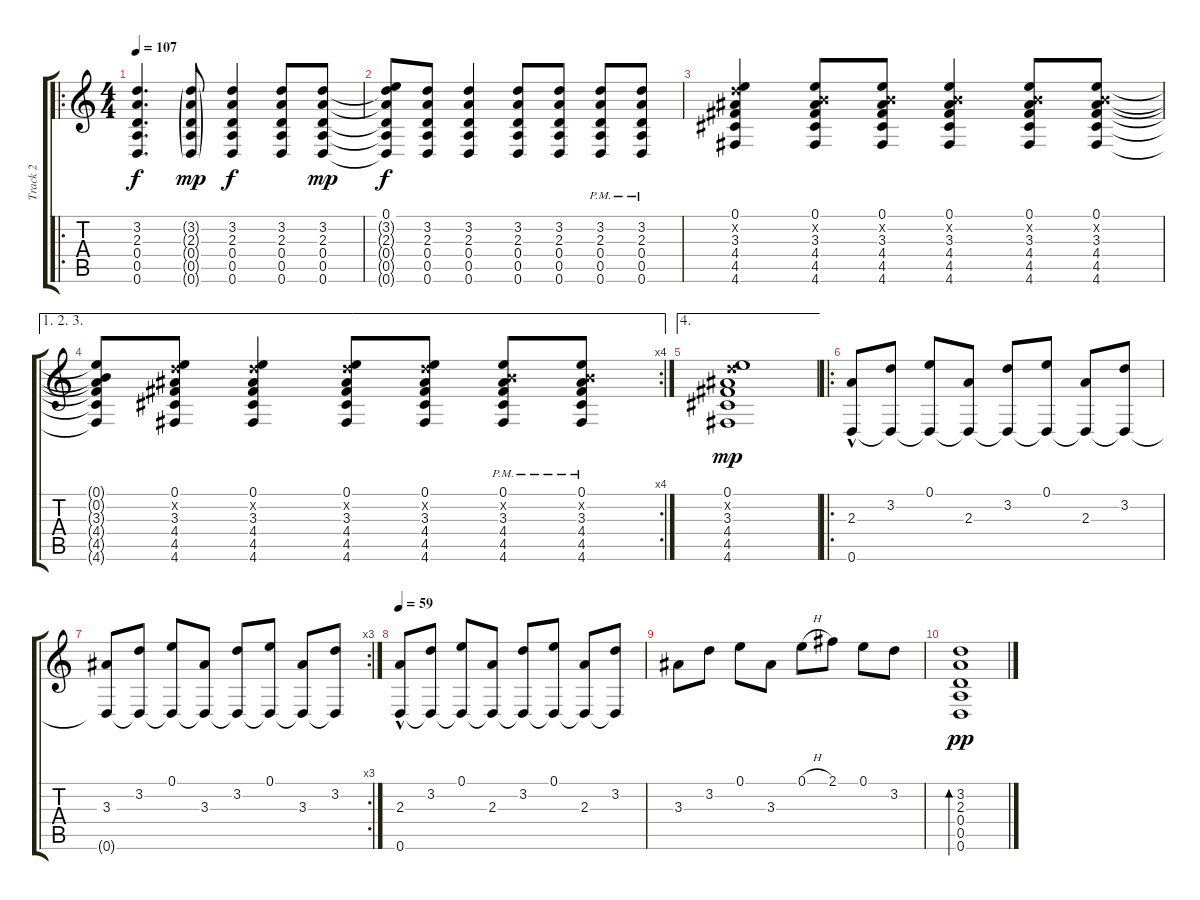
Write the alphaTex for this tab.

\track ("Track 2" "Track 2") {instrument acousticguitarsteel}
\staff {score tabs}
\tuning (E4 B3 G3 D3 A2 D2) {hide}
\ro
\ts (4 4)
\tempo 107
\clef g2
\ks c
(3.2 2.3 0.4 0.5 0.6).4{d dy f} (3.2{g} 2.3{g} 0.4{g} 0.5{g} 0.6{g}).8{dy mp} (3.2 2.3 0.4 0.5 0.6).4{dy f} (3.2 2.3 0.4 0.5 0.6).8 (3.2 2.3 0.4 0.5 0.6).8{dy mp} |
(0.1 3.2{t} 2.3{t} 0.4{t} 0.5{t} 0.6{t}).8{dy f} (3.2 2.3 0.4 0.5 0.6).8 (3.2 2.3 0.4 0.5 0.6).4 (3.2 2.3 0.4 0.5 0.6).8 (3.2 2.3 0.4 0.5 0.6).8 (3.2{pm} 2.3{pm} 0.4{pm} 0.5{pm} 0.6{pm}).8 (3.2{pm} 2.3{pm} 0.4{pm} 0.5{pm} 0.6{pm}).8 |
(0.1 3.2{x} 3.3 4.4 4.5 4.6).4 (0.1 0.2{x} 3.3 4.4 4.5 4.6).8 (0.1 0.2{x} 3.3 4.4 4.5 4.6).8 (0.1 0.2{x} 3.3 4.4 4.5 4.6).4 (0.1 0.2{x} 3.3 4.4 4.5 4.6).8 (0.1 0.2{x} 3.3 4.4 4.5 4.6).8 |
\ae (1 2 3)
\rc 4
(0.1{t} 0.2{t} 3.3{t} 4.4{t} 4.5{t} 4.6{t}).8 (0.1 3.2{x} 3.3 4.4 4.5 4.6).8 (0.1 3.2{x} 3.3 4.4 4.5 4.6).4 (0.1 3.2{x} 3.3 4.4 4.5 4.6).8 (0.1 3.2{x} 3.3 4.4 4.5 4.6).8 (0.1{pm} 0.2{x} 3.3{pm} 4.4{pm} 4.5{pm} 4.6{pm}).8 (0.1{pm} 0.2{x} 3.3{pm} 4.4{pm} 4.5{pm} 4.6{pm}).8 |
\ae 4
(0.1 3.2{x} 3.3 4.4 4.5 4.6).1{dy mp} |
\ro
(2.3 0.6{hac}).8 (3.2 0.6{t}).8 (0.1 0.6{t}).8 (2.3 0.6{t}).8 (3.2 0.6{t}).8 (0.1 0.6{t}).8 (2.3 0.6{t}).8 (3.2 0.6{t}).8 |
\rc 3
(3.3 0.6{t}).8 (3.2 0.6{t}).8 (0.1 0.6{t}).8 (3.3 0.6{t}).8 (3.2 0.6{t}).8 (0.1 0.6{t}).8 (3.3 0.6{t}).8 (3.2 0.6{t}).8 |
\tempo 59
(2.3 0.6{hac}).8 (3.2 0.6{t}).8 (0.1 0.6{t}).8 (2.3 0.6{t}).8 (3.2 0.6{t}).8 (0.1 0.6{t}).8 (2.3 0.6{t}).8 (3.2 0.6{t}).8 |
3.3.8 3.2.8 0.1.8 3.3.8 0.1{h}.8 2.1.8 0.1.8 3.2.8 |
(3.2 2.3 0.4 0.5 0.6).1{bd 120 dy pp}
